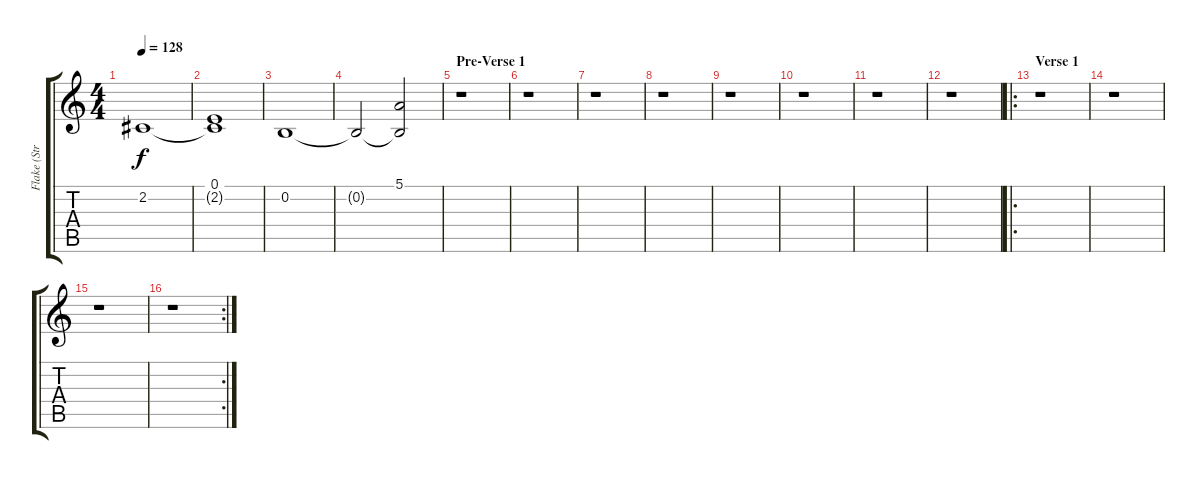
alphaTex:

\track ("Flake (Strings lead + Sample)" "Flake (Str") {instrument stringensemble2}
\staff {score tabs}
\tuning (E4 B3 G3 D3 A2 E2) {hide}
\ts (4 4)
\tempo 128
\clef g2
\ks c
2.2.1{dy f} |
(0.1 2.2{t}).1 |
0.2.1 |
0.2{t}.2 (5.1 0.2{t}).2 |
\section ("" "Pre-Verse 1")
r.1 |
r.1 |
r.1 |
r.1 |
r.1 |
r.1 |
r.1 |
r.1 |
\ro
\section ("" "Verse 1")
r.1 |
r.1 |
r.1 |
\rc 2
r.1
